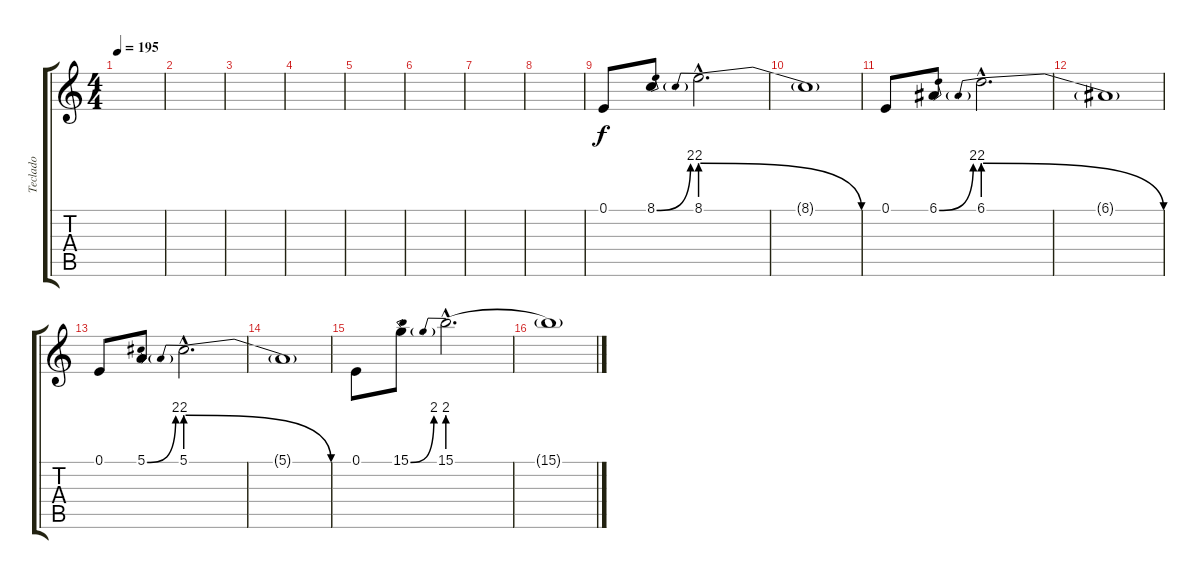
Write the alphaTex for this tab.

\track ("Teclado" "Teclado") {instrument lead1square}
\staff {score tabs}
\tuning (E4 B3 G3 D3 A2 E2) {hide}
\ts (4 4)
\tempo 195
\clef g2
\ks c
|
|
|
|
|
|
|
|
0.1.8 8.1{be (bend 0 0 60 8)}.8 8.1{be (prebendrelease 0 8 60 0) hac}.2{d} |
8.1{t}.1 |
0.1.8 6.1{be (bend 0 0 60 8)}.8 6.1{be (prebendrelease 0 8 60 0) hac}.2{d} |
6.1{t}.1 |
0.1.8 5.1{be (bend 0 0 60 8)}.8 5.1{be (prebendrelease 0 8 60 0) hac}.2{d} |
5.1{t}.1 |
0.1.8 15.1{be (bend 0 0 60 8)}.8 15.1{be (prebend 0 8 60 8) hac}.2{d} |
15.1{t}.1
